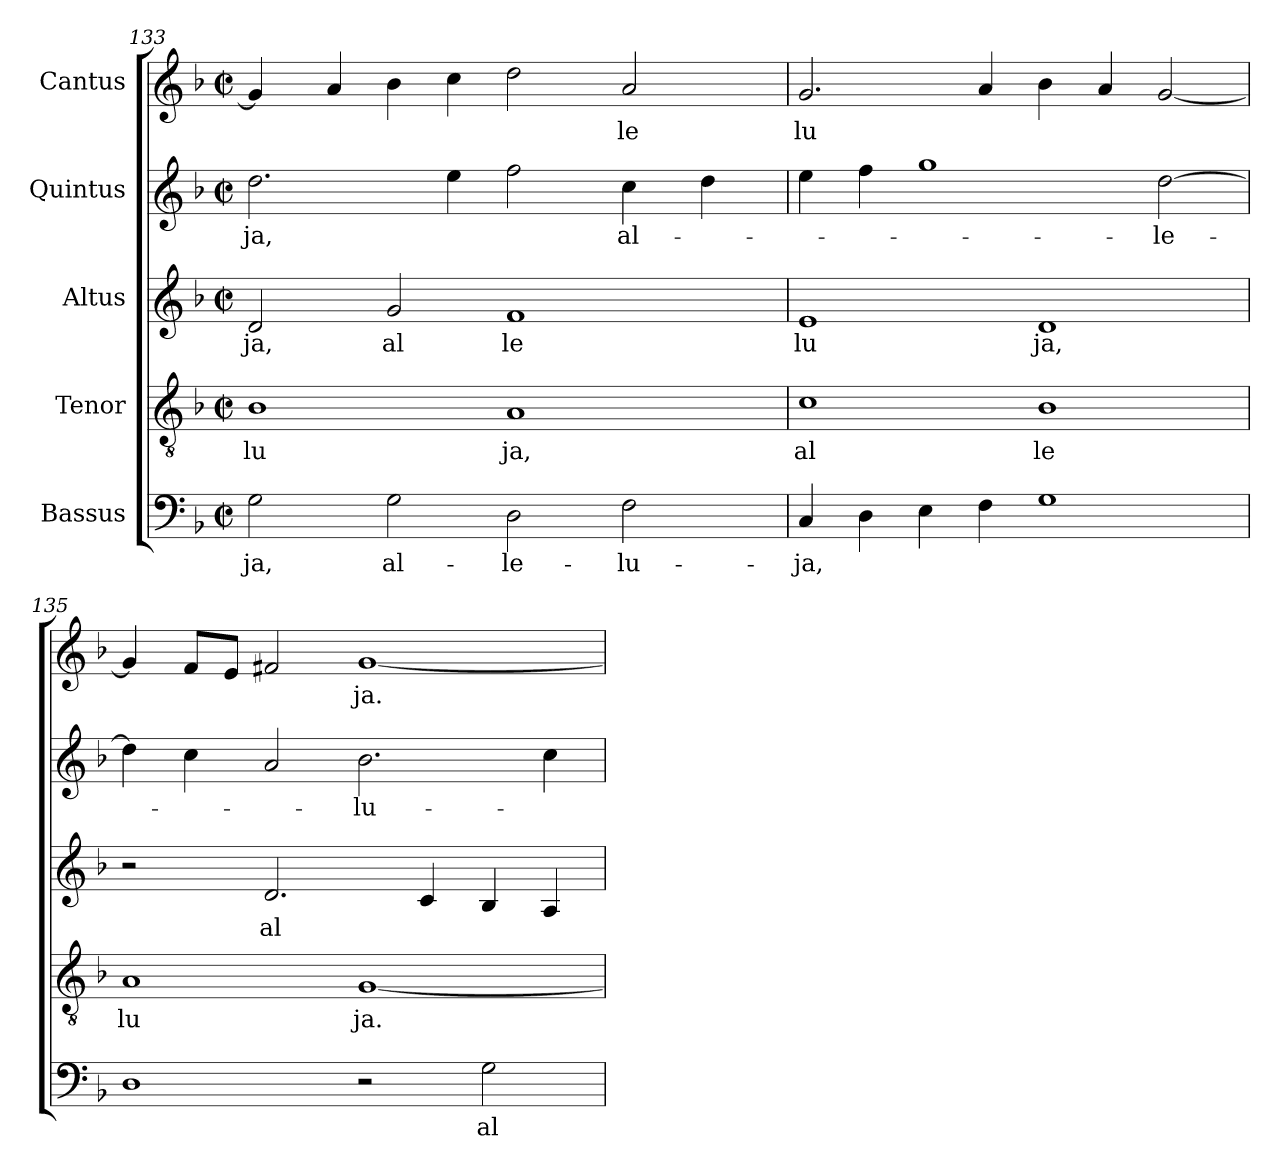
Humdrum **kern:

**kern	**text	**kern	**text	**kern	**text	**kern	**text	**kern	**text
*part5	*part5	*part4	*part4	*part3	*part3	*part2	*part2	*part1	*part1
*staff5	*staff5	*staff4	*staff4	*staff3	*staff3	*staff2	*staff2	*staff1	*staff1
*I"Bassus	*	*I"Tenor	*	*I"Altus	*	*I"Quintus	*	*I"Cantus	*
!!LO:LB:g=z
*clefF4	*	*clefGv2	*	*clefG2	*	*clefG2	*	*clefG2	*
*k[b-]	*	*k[b-]	*	*k[b-]	*	*k[b-]	*	*k[b-]	*
*F:	*	*F:	*	*F:	*	*F:	*	*F:	*
*M2/2	*	*M2/2	*	*M2/2	*	*M2/2	*	*M2/2	*
*met(c|)	*	*met(c|)	*	*met(c|)	*	*met(c|)	*	*met(c|)	*
=133	=133	=133	=133	=133	=133	=133	=133	=133	=133
!	!LO:LY:b:cj	!	!LO:LY:b:cj	!	!LO:LY:b:cj	!	!LO:LY:b:cj	!	!
*	*	*	*	*	*	*	*	*^	*
2G\	ja,	1B-	lu	2d/	ja,	2.dd\	ja,	4g/]	16..ryy	.
.	.	.	.	.	.	.	.	.	1ryy	.
.	.	.	.	.	.	.	.	4a/	.	.
!	!LO:LY:b:cj	!	!	!	!LO:LY:b:cj	!	!	!	!	!
2G\	al-	.	.	2g/	al	.	.	4b-\	.	.
.	.	.	.	.	.	4ee\	.	4cc\	.	.
!	!LO:LY:b:cj	!	!LO:LY:b:cj	!	!LO:LY:b:cj	!	!	!	!	!
2D\	-le-	1A	ja,	1f	le	2ff\	.	2dd\	.	.
.	.	.	.	.	.	.	.	.	2ryy	.
!	!LO:LY:b:cj	!	!	!	!	!	!LO:LY:b:cj	!	!	!LO:LY:b:cj
2F\	-lu-	.	.	.	.	4cc\	al-	2a/	.	le
.	.	.	.	.	.	.	.	.	4ryy	.
.	.	.	.	.	.	4dd\	.	.	.	.
.	.	.	.	.	.	.	.	.	8ryy	.
.	.	.	.	.	.	.	.	.	64ryy	.
=134	=134	=134	=134	=134	=134	=134	=134	=134	=134	=134
!	!LO:LY:b:cj	!	!LO:LY:b:cj	!	!LO:LY:b:cj	!	!	!	!	!LO:LY:b:cj
*	*	*	*	*	*	*	*	*v	*v	*
4C/	-ja,	1c	al	1e	lu	4ee\	.	2.g/	lu
4D\	.	.	.	.	.	4ff\	.	.	.
4E\	.	.	.	.	.	1gg	.	.	.
4F\	.	.	.	.	.	.	.	4a/	.
!	!	!	!LO:LY:b:cj	!	!LO:LY:b:cj	!	!	!	!
1G	.	1B-	le	1d	ja,	.	.	4b-\	.
.	.	.	.	.	.	.	.	4a/	.
!	!	!	!	!	!	!	!LO:LY:b:cj	!	!
.	.	.	.	.	.	[>2dd\	-le-	[<2g/	.
=135	=135	=135	=135	=135	=135	=135	=135	=135	=135
!	!	!	!LO:LY:b:cj	!	!	!	!	!	!
1D	.	1A	lu	2r	.	4dd\]	.	4g/]	.
.	.	.	.	.	.	4cc\	.	8f/L	.
.	.	.	.	.	.	.	.	8e/J	.
!	!	!	!	!	!LO:LY:b:cj	!	!	!	!
.	.	.	.	2.d/	al	2a/	.	2f#X/	.
!	!	!	!LO:LY:b:cj	!	!	!	!LO:LY:b:cj	!	!LO:LY:b:cj
2r	.	[<1G	ja.	.	.	2.b-\	-lu-	[<1g	ja.
.	.	.	.	4c/	.	.	.	.	.
!	!LO:LY:b:cj	!	!	!	!	!	!	!	!
2G\	al-	.	.	4B-/	.	.	.	.	.
.	.	.	.	4A/	.	4cc\	.	.	.
=	=	=	=	=	=	=	=	=	=
*-	*-	*-	*-	*-	*-	*-	*-	*-	*-
